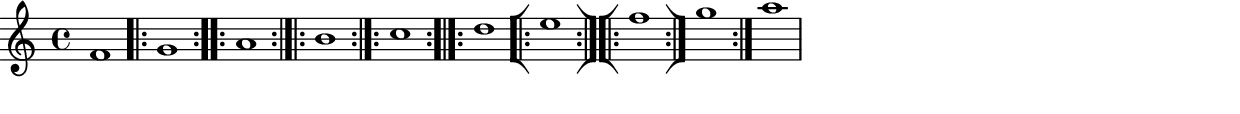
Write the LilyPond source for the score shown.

%% Generated by lilypond-book
%% Options: [exampleindent=10.16\mm,indent=0\mm,line-width=160\mm,quote]
\include "lilypond-book-preamble.ly"


% ****************************************************************
% Start cut-&-pastable-section
% ****************************************************************

#(ly:set-option 'eps-box-padding 3.000000)



\paper {
  indent = 0\mm
  line-width = 160\mm
  % offset the left padding, also add 1mm as lilypond creates cropped
  % images with a little space on the right
  line-width = #(- line-width (* mm  3.000000) (* mm 1))
  line-width = 160\mm - 2.0 * 10.16\mm
  % offset the left padding, also add 1mm as lilypond creates cropped
  % images with a little space on the right
  line-width = #(- line-width (* mm  3.000000) (* mm 1))
}

\layout {
  
}




% ****************************************************************
% ly snippet:
% ****************************************************************
\sourcefileline 3140
\relative {
  f'1 \bar ".|:"
  g1 \bar ":..:"
  a1 \bar ":|.|:"
  b1 \bar ":|.:"
  c1 \bar ":.|.:"
  d1 \bar "[|:"
  e1 \bar ":|][|:"
  f1 \bar ":|]"
  g1 \bar ":|."
  a1
}



% ****************************************************************
% end ly snippet
% ****************************************************************
